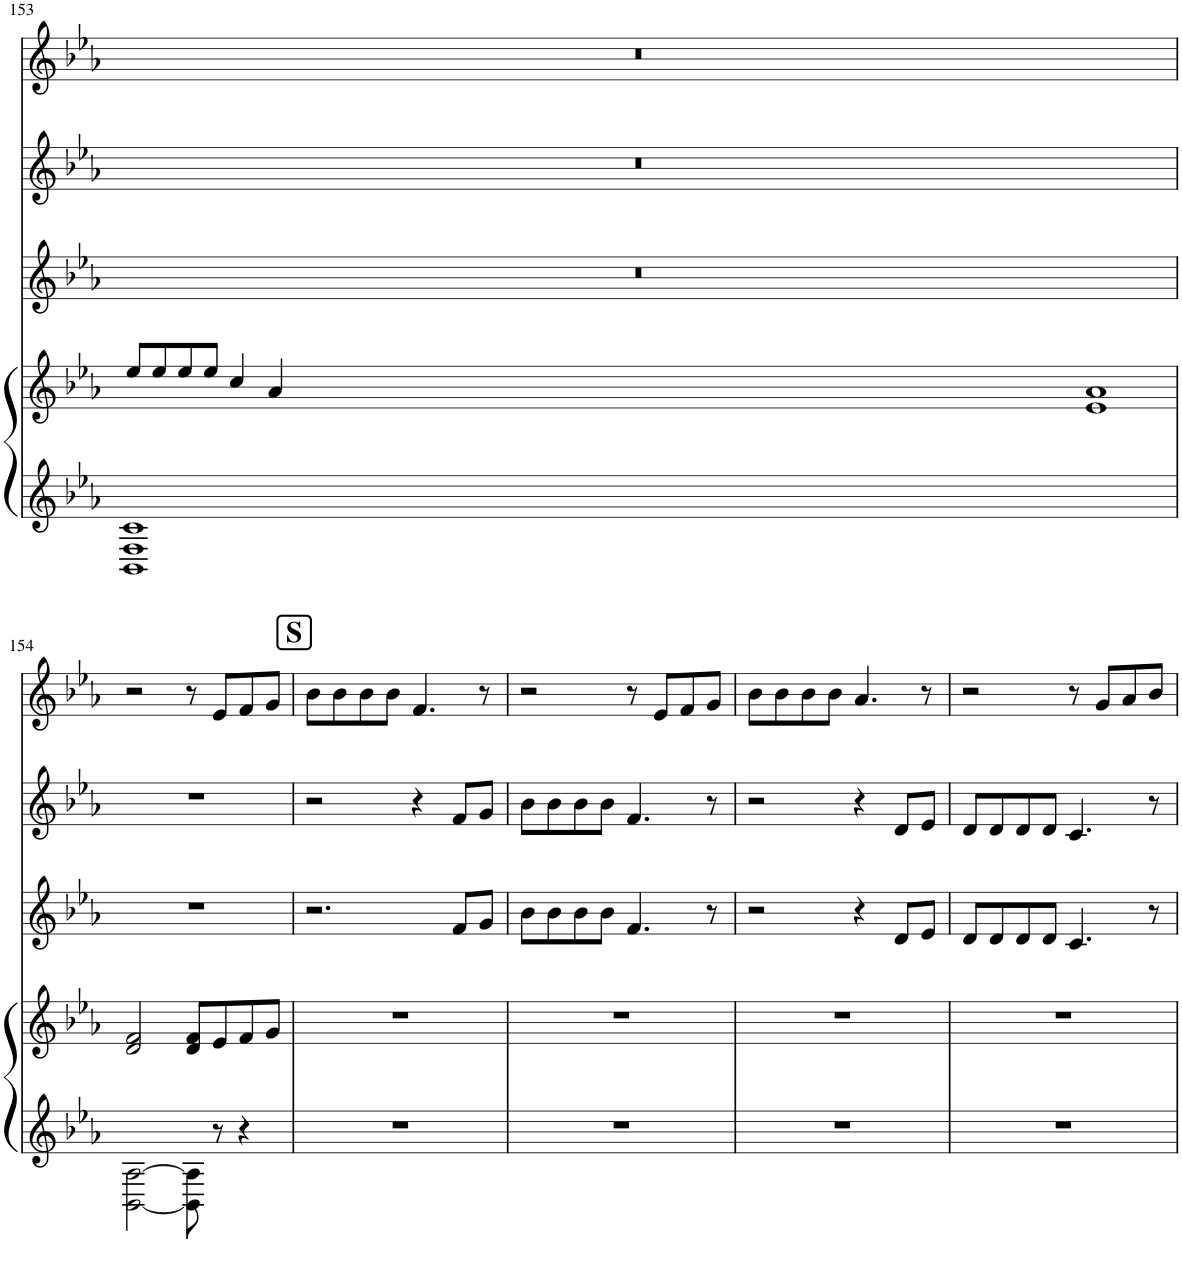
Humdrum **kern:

**kern	**kern	**kern	**kern	**kern
*part4	*part4	*part3	*part2	*part1
*staff5	*staff4	*staff3	*staff2	*staff1
*I"Piano	*	*I"Piano	*I"Piano	*I"Piano
*I'Pno	*	*I'Pno	*I'Pno	*I'Pno
!!LO:PB:g=z
*clefG2	*clefG2	*clefG2	*clefG2	*clefG2
*k[b-e-a-]	*k[b-e-a-]	*k[b-e-a-]	*k[b-e-a-]	*k[b-e-a-]
*M4/4	*M4/4	*M4/4	*M4/4	*M4/4
*met(c)	*met(c)	*met(c)	*met(c)	*met(c)
=153	=153	=153	=153	=153
*	*^	*	*	*
1BB- 1F 1c	8ee-/L	1%32ryy	1r	1r	1r
.	8ee-/	.	.	.	.
.	8ee-/	.	.	.	.
.	8ee-/J	.	.	.	.
.	4cc/	.	.	.	.
.	4a-/	.	.	.	.
!LO:N:vis=00.	!LO:N:vis=00.	!	!	!	!
1%45ryy	1%45ryy	.	1%45ryy	1%45ryy	1%45ryy
.	.	1e- 1a-	.	.	.
*	*v	*v	*	*	*
!!LO:LB:g=z
=154	=154	=154	=154	=154
[2BB-\ [2A-\	2d/ 2f/	1r	1r	2r
8BB-\] 8A-\]	8d/ 8f/L	.	.	8r
8r	8e-/	.	.	8e-/L
4r	8f/	.	.	8f/
.	8g/J	.	.	8g/J
!!LO:REH:place=s1:a:B:cj:fs=14:t=S
=155	=155	=155	=155	=155
1r	1r	2.r	2r	8b-\L
.	.	.	.	8b-\
.	.	.	.	8b-\
.	.	.	.	8b-\J
.	.	.	4r	4.f/
.	.	8f/L	8f/L	.
.	.	8g/J	8g/J	8r
=156	=156	=156	=156	=156
1r	1r	8b-\L	8b-\L	2r
.	.	8b-\	8b-\	.
.	.	8b-\	8b-\	.
.	.	8b-\J	8b-\J	.
.	.	4.f/	4.f/	8r
.	.	.	.	8e-/L
.	.	.	.	8f/
.	.	8r	8r	8g/J
=157	=157	=157	=157	=157
1r	1r	2r	2r	8b-\L
.	.	.	.	8b-\
.	.	.	.	8b-\
.	.	.	.	8b-\J
.	.	4r	4r	4.a-/
.	.	8d/L	8d/L	.
.	.	8e-/J	8e-/J	8r
=158	=158	=158	=158	=158
1r	1r	8d/L	8d/L	2r
.	.	8d/	8d/	.
.	.	8d/	8d/	.
.	.	8d/J	8d/J	.
.	.	4.c/	4.c/	8r
.	.	.	.	8g/L
.	.	.	.	8a-/
.	.	8r	8r	8b-/J
=	=	=	=	=
*-	*-	*-	*-	*-
